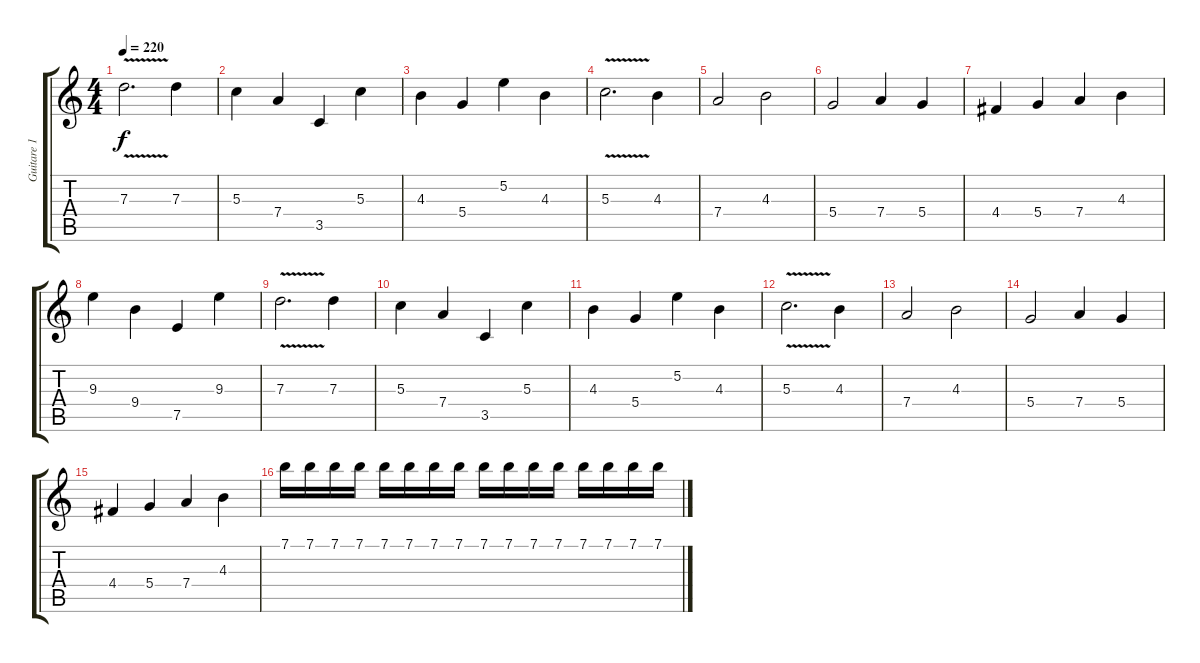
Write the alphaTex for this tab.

\track ("Guitare 1" "Guitare 1") {instrument distortionguitar}
\staff {score tabs}
\tuning (E4 B3 G3 D3 A2 E2) {hide}
\ts (4 4)
\tempo 220
\clef g2
\ks c
7.3{v}.2{d dy f} 7.3.4 |
5.3.4 7.4.4 3.5.4 5.3.4 |
4.3.4 5.4.4 5.2.4 4.3.4 |
5.3{v}.2{d} 4.3.4 |
7.4.2 4.3.2 |
5.4.2 7.4.4 5.4.4 |
4.4.4 5.4.4 7.4.4 4.3.4 |
9.3.4 9.4.4 7.5.4 9.3.4 |
7.3{v}.2{d} 7.3.4 |
5.3.4 7.4.4 3.5.4 5.3.4 |
4.3.4 5.4.4 5.2.4 4.3.4 |
5.3{v}.2{d} 4.3.4 |
7.4.2 4.3.2 |
5.4.2 7.4.4 5.4.4 |
4.4.4 5.4.4 7.4.4 4.3.4 |
7.1.16 7.1.16 7.1.16 7.1.16 7.1.16 7.1.16 7.1.16 7.1.16 7.1.16 7.1.16 7.1.16 7.1.16 7.1.16 7.1.16 7.1.16 7.1.16
